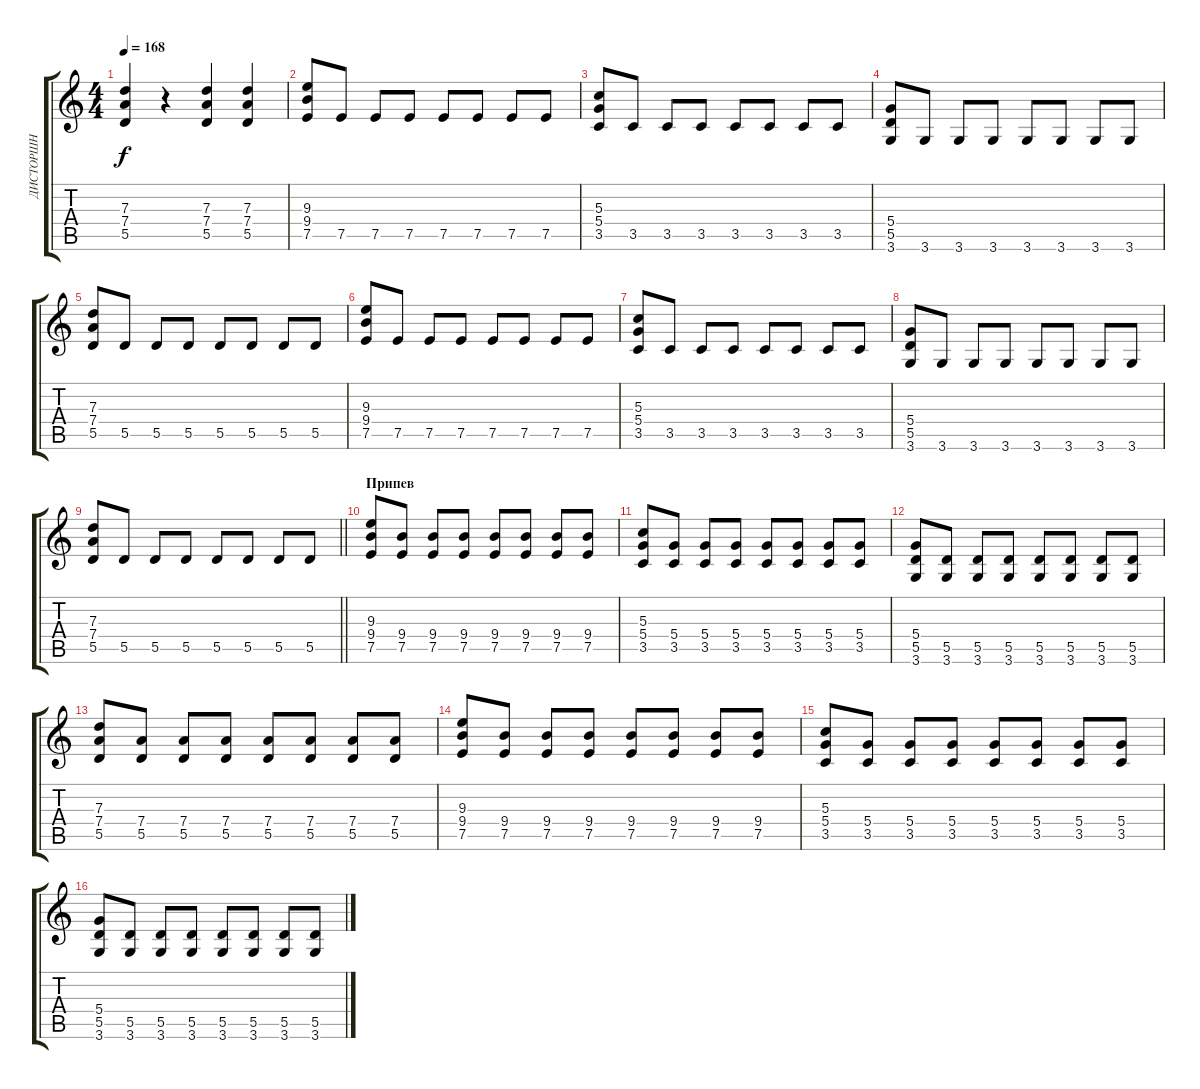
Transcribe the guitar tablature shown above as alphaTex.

\track ("ДИСТОРШН" "ДИСТОРШН") {instrument distortionguitar}
\staff {score tabs}
\tuning (E4 B3 G3 D3 A2 E2) {hide}
\ts (4 4)
\tempo 168
\clef g2
\ks c
(7.3 7.4 5.5).4{dy f} r.4 (7.3 7.4 5.5).4 (7.3 7.4 5.5).4 |
(9.3 9.4 7.5).8 7.5.8 7.5.8 7.5.8 7.5.8 7.5.8 7.5.8 7.5.8 |
(5.3 5.4 3.5).8 3.5.8 3.5.8 3.5.8 3.5.8 3.5.8 3.5.8 3.5.8 |
(5.4 5.5 3.6).8 3.6.8 3.6.8 3.6.8 3.6.8 3.6.8 3.6.8 3.6.8 |
(7.3 7.4 5.5).8 5.5.8 5.5.8 5.5.8 5.5.8 5.5.8 5.5.8 5.5.8 |
(9.3 9.4 7.5).8 7.5.8 7.5.8 7.5.8 7.5.8 7.5.8 7.5.8 7.5.8 |
(5.3 5.4 3.5).8 3.5.8 3.5.8 3.5.8 3.5.8 3.5.8 3.5.8 3.5.8 |
(5.4 5.5 3.6).8 3.6.8 3.6.8 3.6.8 3.6.8 3.6.8 3.6.8 3.6.8 |
\barLineRight lightlight
(7.3 7.4 5.5).8 5.5.8 5.5.8 5.5.8 5.5.8 5.5.8 5.5.8 5.5.8 |
\section ("" "Припев")
(9.3 9.4 7.5).8 (9.4 7.5).8 (9.4 7.5).8 (9.4 7.5).8 (9.4 7.5).8 (9.4 7.5).8 (9.4 7.5).8 (9.4 7.5).8 |
(5.3 5.4 3.5).8 (5.4 3.5).8 (5.4 3.5).8 (5.4 3.5).8 (5.4 3.5).8 (5.4 3.5).8 (5.4 3.5).8 (5.4 3.5).8 |
(5.4 5.5 3.6).8 (5.5 3.6).8 (5.5 3.6).8 (5.5 3.6).8 (5.5 3.6).8 (5.5 3.6).8 (5.5 3.6).8 (5.5 3.6).8 |
(7.3 7.4 5.5).8 (7.4 5.5).8 (7.4 5.5).8 (7.4 5.5).8 (7.4 5.5).8 (7.4 5.5).8 (7.4 5.5).8 (7.4 5.5).8 |
(9.3 9.4 7.5).8 (9.4 7.5).8 (9.4 7.5).8 (9.4 7.5).8 (9.4 7.5).8 (9.4 7.5).8 (9.4 7.5).8 (9.4 7.5).8 |
(5.3 5.4 3.5).8 (5.4 3.5).8 (5.4 3.5).8 (5.4 3.5).8 (5.4 3.5).8 (5.4 3.5).8 (5.4 3.5).8 (5.4 3.5).8 |
(5.4 5.5 3.6).8 (5.5 3.6).8 (5.5 3.6).8 (5.5 3.6).8 (5.5 3.6).8 (5.5 3.6).8 (5.5 3.6).8 (5.5 3.6).8
